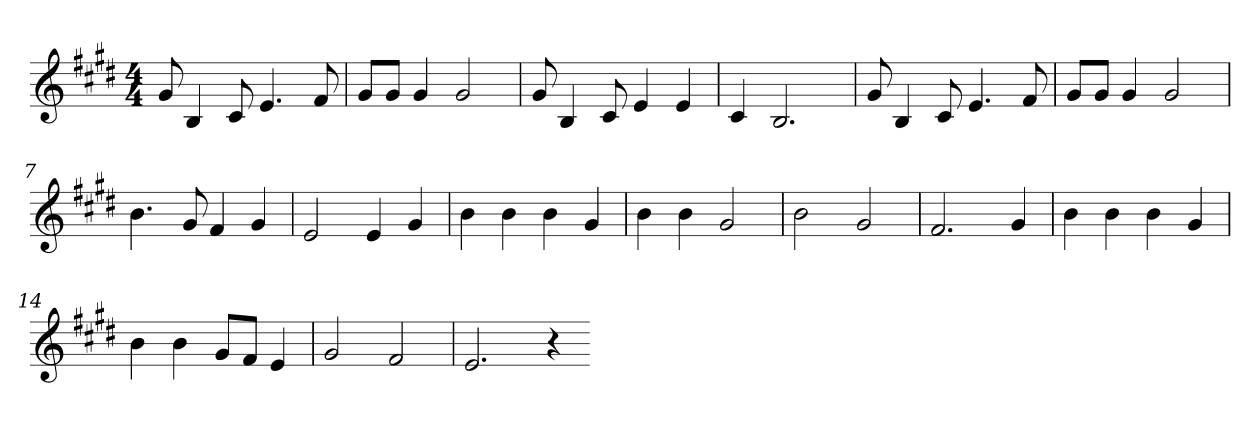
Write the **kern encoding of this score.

**kern
*part1
*staff1
*k[f#c#g#d#]
*E:
*M4/4
=1
8g#
4B
8c#
4.e
8f#
=2
8g#L
8g#J
4g#
2g#
=3
8g#
4B
8c#
4e
4e
=4
4c#
2.B
=5
8g#
4B
8c#
4.e
8f#
=6
8g#L
8g#J
4g#
2g#
=7
4.b
8g#
4f#
4g#
=8
2e
4e
4g#
=9
4b
4b
4b
4g#
=10
4b
4b
2g#
=11
2b
2g#
=12
2.f#
4g#
=13
4b
4b
4b
4g#
=14
4b
4b
8g#L
8f#J
4e
=15
2g#
2f#
=16
2.e
4r
=-
*-
